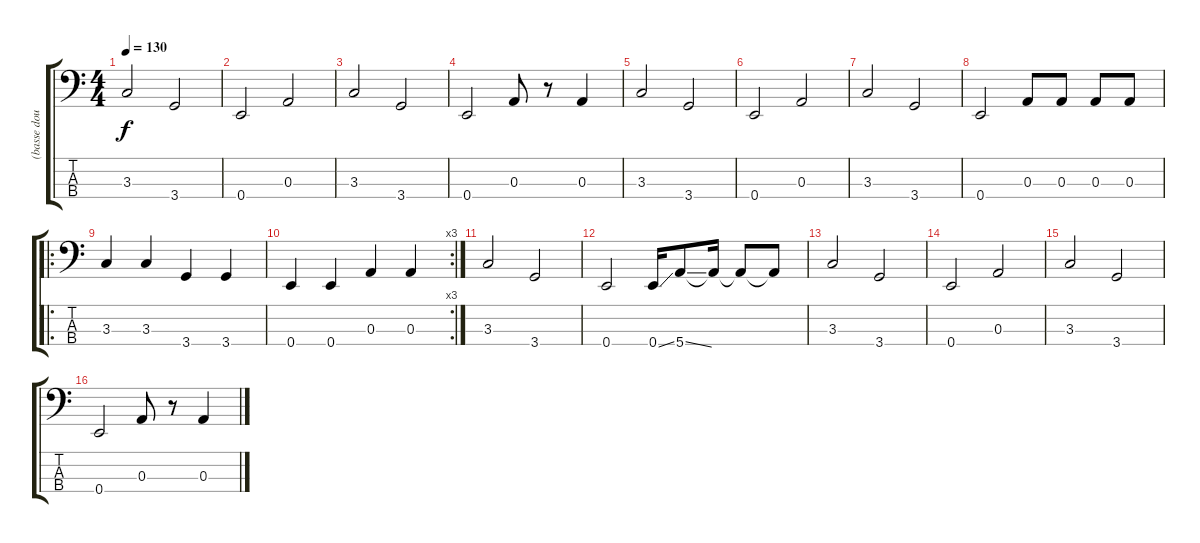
\track ("(basse doublee)" "(basse dou") {instrument fretlessbass}
\staff {score tabs}
\tuning (G2 D2 A1 E1) {hide}
\ts (4 4)
\tempo 130
\clef f4
\ks c
3.3.2{dy f} 3.4.2 |
0.4.2 0.3.2 |
3.3.2 3.4.2 |
0.4.2 0.3.8 r.8 0.3.4 |
3.3.2 3.4.2 |
0.4.2 0.3.2 |
3.3.2 3.4.2 |
0.4.2 0.3.8 0.3.8 0.3.8 0.3.8 |
\ro
3.3.4 3.3.4 3.4.4 3.4.4 |
\rc 3
0.4.4 0.4.4 0.3.4 0.3.4 |
3.3.2 3.4.2 |
0.4.2 0.4{ss}.16 5.4{ss}.8 5.4{t}.16 5.4{t}.8 5.4{t}.8 |
3.3.2 3.4.2 |
0.4.2 0.3.2 |
3.3.2 3.4.2 |
0.4.2 0.3.8 r.8 0.3.4
